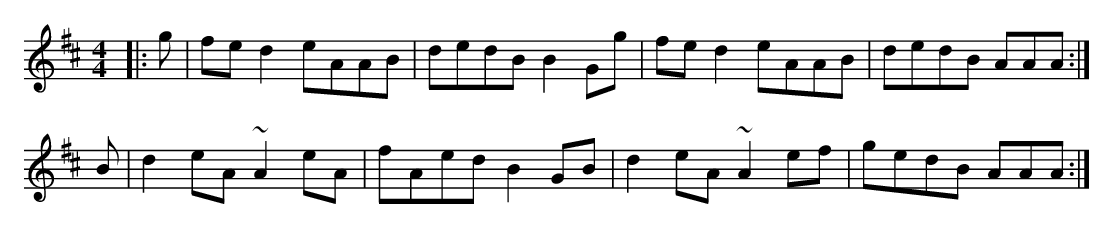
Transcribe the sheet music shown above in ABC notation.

X:1
M:4/4
K:D
|:g|fe d2 eAAB|dedB B2 Gg|fe d2 eAAB|dedB AAA:|
B|d2 eA ~A2 eA|fAed B2 GB|d2 eA ~A2 ef|gedB AAA:|
